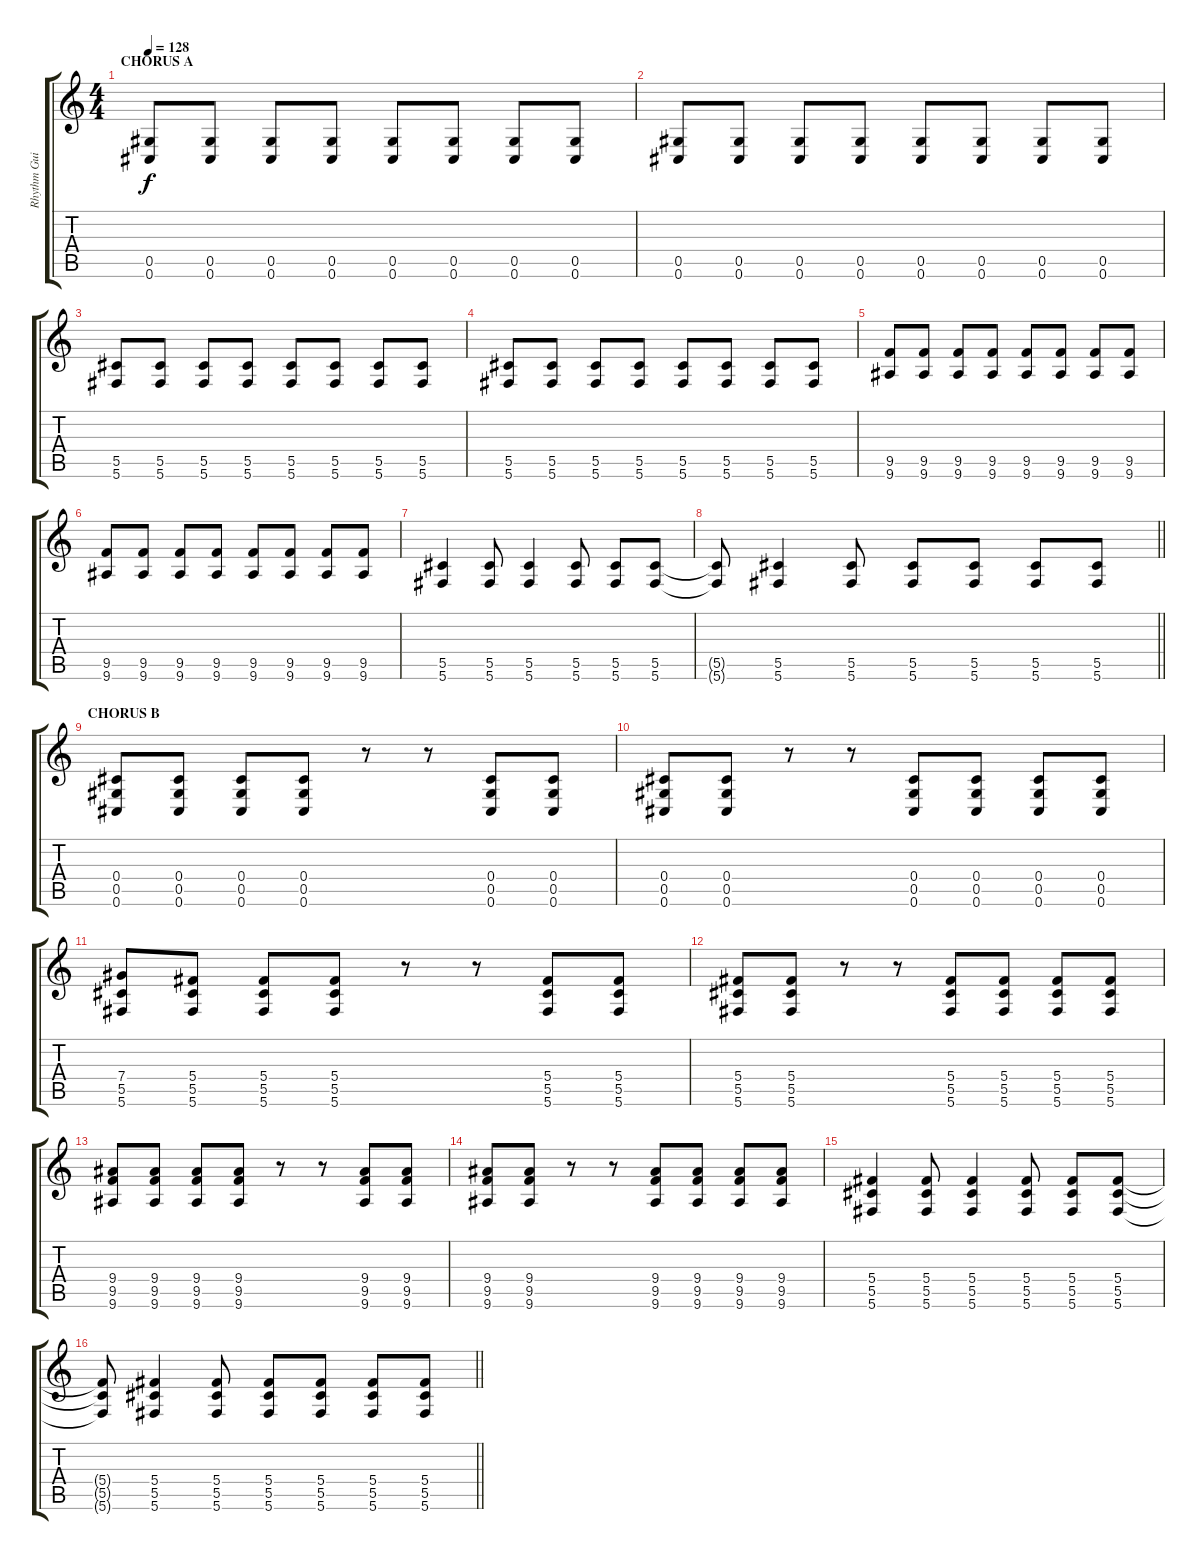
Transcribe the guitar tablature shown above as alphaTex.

\track ("Rhythm Guitar" "Rhythm Gui") {instrument distortionguitar}
\staff {score tabs}
\tuning (Eb4 Bb3 Gb3 Db3 Ab2 Db2) {hide}
\ts (4 4)
\section ("" "CHORUS A")
\tempo 128
\clef g2
\ks c
(0.5 0.6).8{dy f} (0.5 0.6).8 (0.5 0.6).8 (0.5 0.6).8 (0.5 0.6).8 (0.5 0.6).8 (0.5 0.6).8 (0.5 0.6).8 |
(0.5 0.6).8 (0.5 0.6).8 (0.5 0.6).8 (0.5 0.6).8 (0.5 0.6).8 (0.5 0.6).8 (0.5 0.6).8 (0.5 0.6).8 |
(5.5 5.6).8 (5.5 5.6).8 (5.5 5.6).8 (5.5 5.6).8 (5.5 5.6).8 (5.5 5.6).8 (5.5 5.6).8 (5.5 5.6).8 |
(5.5 5.6).8 (5.5 5.6).8 (5.5 5.6).8 (5.5 5.6).8 (5.5 5.6).8 (5.5 5.6).8 (5.5 5.6).8 (5.5 5.6).8 |
(9.5 9.6).8 (9.5 9.6).8 (9.5 9.6).8 (9.5 9.6).8 (9.5 9.6).8 (9.5 9.6).8 (9.5 9.6).8 (9.5 9.6).8 |
(9.5 9.6).8 (9.5 9.6).8 (9.5 9.6).8 (9.5 9.6).8 (9.5 9.6).8 (9.5 9.6).8 (9.5 9.6).8 (9.5 9.6).8 |
(5.5 5.6).4 (5.5 5.6).8 (5.5 5.6).4 (5.5 5.6).8 (5.5 5.6).8 (5.5 5.6).8 |
\barLineRight lightlight
(5.5{t} 5.6{t}).8 (5.5 5.6).4 (5.5 5.6).8 (5.5 5.6).8 (5.5 5.6).8 (5.5 5.6).8 (5.5 5.6).8 |
\section ("" "CHORUS B")
(0.4 0.5 0.6).8 (0.4 0.5 0.6).8 (0.4 0.5 0.6).8 (0.4 0.5 0.6).8 r.8 r.8 (0.4 0.5 0.6).8 (0.4 0.5 0.6).8 |
(0.4 0.5 0.6).8 (0.4 0.5 0.6).8 r.8 r.8 (0.4 0.5 0.6).8 (0.4 0.5 0.6).8 (0.4 0.5 0.6).8 (0.4 0.5 0.6).8 |
(7.4 5.5 5.6).8 (5.4 5.5 5.6).8 (5.4 5.5 5.6).8 (5.4 5.5 5.6).8 r.8 r.8 (5.4 5.5 5.6).8 (5.4 5.5 5.6).8 |
(5.4 5.5 5.6).8 (5.4 5.5 5.6).8 r.8 r.8 (5.4 5.5 5.6).8 (5.4 5.5 5.6).8 (5.4 5.5 5.6).8 (5.4 5.5 5.6).8 |
(9.4 9.5 9.6).8 (9.4 9.5 9.6).8 (9.4 9.5 9.6).8 (9.4 9.5 9.6).8 r.8 r.8 (9.4 9.5 9.6).8 (9.4 9.5 9.6).8 |
(9.4 9.5 9.6).8 (9.4 9.5 9.6).8 r.8 r.8 (9.4 9.5 9.6).8 (9.4 9.5 9.6).8 (9.4 9.5 9.6).8 (9.4 9.5 9.6).8 |
(5.4 5.5 5.6).4 (5.4 5.5 5.6).8 (5.4 5.5 5.6).4 (5.4 5.5 5.6).8 (5.4 5.5 5.6).8 (5.4 5.5 5.6).8 |
\barLineRight lightlight
(5.4{t} 5.5{t} 5.6{t}).8 (5.4 5.5 5.6).4 (5.4 5.5 5.6).8 (5.4 5.5 5.6).8 (5.4 5.5 5.6).8 (5.4 5.5 5.6).8 (5.4 5.5 5.6).8
